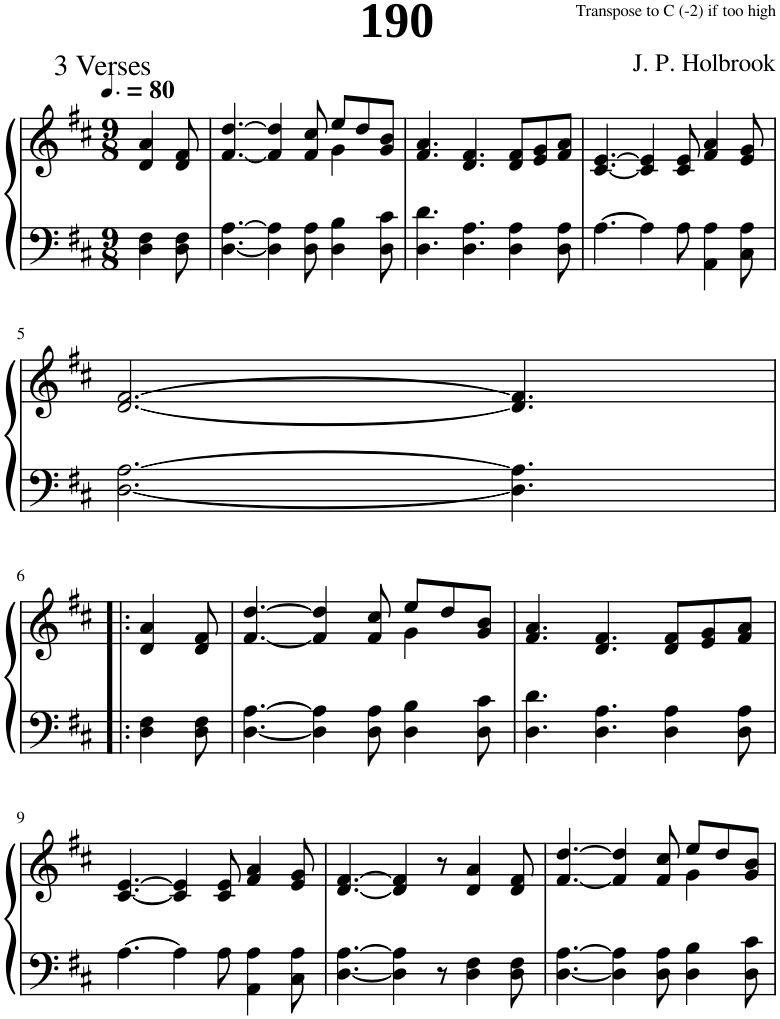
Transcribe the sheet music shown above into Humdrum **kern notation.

**kern	**kern
*part1	*part1
*staff2	*staff1
*I"Piano	*
*I'Pno.	*
*clefF4	*clefG2
*k[f#c#]	*k[f#c#]
*M9/8	*M9/8
*MM120	*MM120
=1	=1
4D\ 4F#\	4d/ 4a/
8D\ 8F#\	8d/ 8f#/
=2	=2
*	*^
[4.D\ [4.A\	[4.f#/ [4.dd/	2.ryy
4D\] 4A\]	4f#/] 4dd/]	.
8D\ 8A\	8f#/ 8cc#/	.
4D\ 4B\	8ee/L	4g\
.	8dd/	.
8D\ 8c#\	8g/ 8b/J	8ryy
*	*v	*v
=3	=3
4.D\ 4.d\	4.f#/ 4.a/
4.D\ 4.A\	4.d/ 4.f#/
4D\ 4A\	8d/ 8f#/L
.	8e/ 8g/
8D\ 8A\	8f#/ 8a/J
=4	=4
[4.A\	[4.c#/ [4.e/
4A\]	4c#/] 4e/]
8A\	8c#/ 8e/
4AA\ 4A\	4f#/ 4a/
8C#\ 8A\	8e/ 8g/
!!LO:LB:g=z
=5	=5
[2.D\ [2.A\	[2.d/ [2.f#/
4.D\] 4.A\]	4.d/] 4.f#/]
!!LO:LB:g=z
=6!|:	=6!|:
4D\ 4F#\	4d/ 4a/
8D\ 8F#\	8d/ 8f#/
=7	=7
*	*^
[4.D\ [4.A\	[4.f#/ [4.dd/	2.ryy
4D\] 4A\]	4f#/] 4dd/]	.
8D\ 8A\	8f#/ 8cc#/	.
4D\ 4B\	8ee/L	4g\
.	8dd/	.
8D\ 8c#\	8g/ 8b/J	8ryy
*	*v	*v
=8	=8
4.D\ 4.d\	4.f#/ 4.a/
4.D\ 4.A\	4.d/ 4.f#/
4D\ 4A\	8d/ 8f#/L
.	8e/ 8g/
8D\ 8A\	8f#/ 8a/J
!!LO:LB:g=z
=9	=9
[4.A\	[4.c#/ [4.e/
4A\]	4c#/] 4e/]
8A\	8c#/ 8e/
4AA\ 4A\	4f#/ 4a/
8C#\ 8A\	8e/ 8g/
=10	=10
[4.D\ [4.A\	[4.d/ [4.f#/
4D\] 4A\]	4d/] 4f#/]
8r	8r
4D\ 4F#\	4d/ 4a/
8D\ 8F#\	8d/ 8f#/
=11	=11
*	*^
[4.D\ [4.A\	[4.f#/ [4.dd/	2.ryy
4D\] 4A\]	4f#/] 4dd/]	.
8D\ 8A\	8f#/ 8cc#/	.
4D\ 4B\	8ee/L	4g\
.	8dd/	.
8D\ 8c#\	8g/ 8b/J	8ryy
*	*v	*v
=	=
*-	*-
